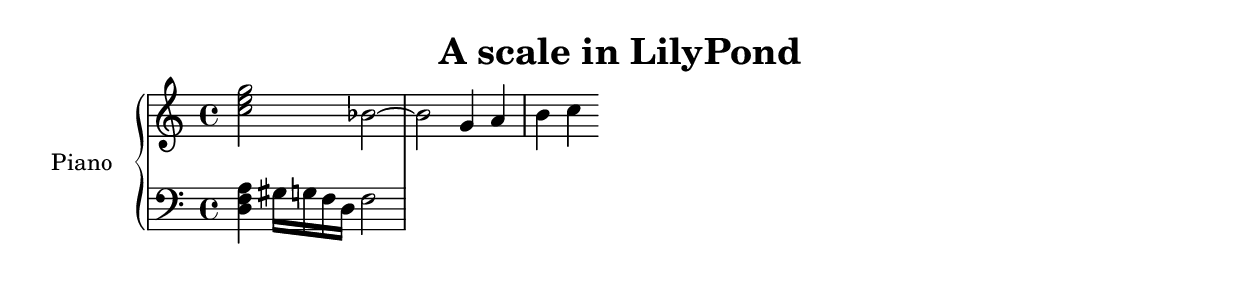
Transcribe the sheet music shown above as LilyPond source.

\header{ title = "A scale in LilyPond" } 

 upper = \new Voice \with {
    \remove "Note_heads_engraver"
    \consists "Completion_heads_engraver"
  } \relative c''{
   \clef treble <c e g>2 bes1 g4 a b c } 

 lower = \relative c{ \clef bass <d f a> gis16 g f d f2 } 

 \score {
  \new PianoStaff <<
    \set PianoStaff.instrumentName = #"Piano  "
    \new Staff = "upper" \upper
    \new Staff = "lower" \lower
  >>
  \layout { }
  \midi { }
}

 \version "2.18.2"